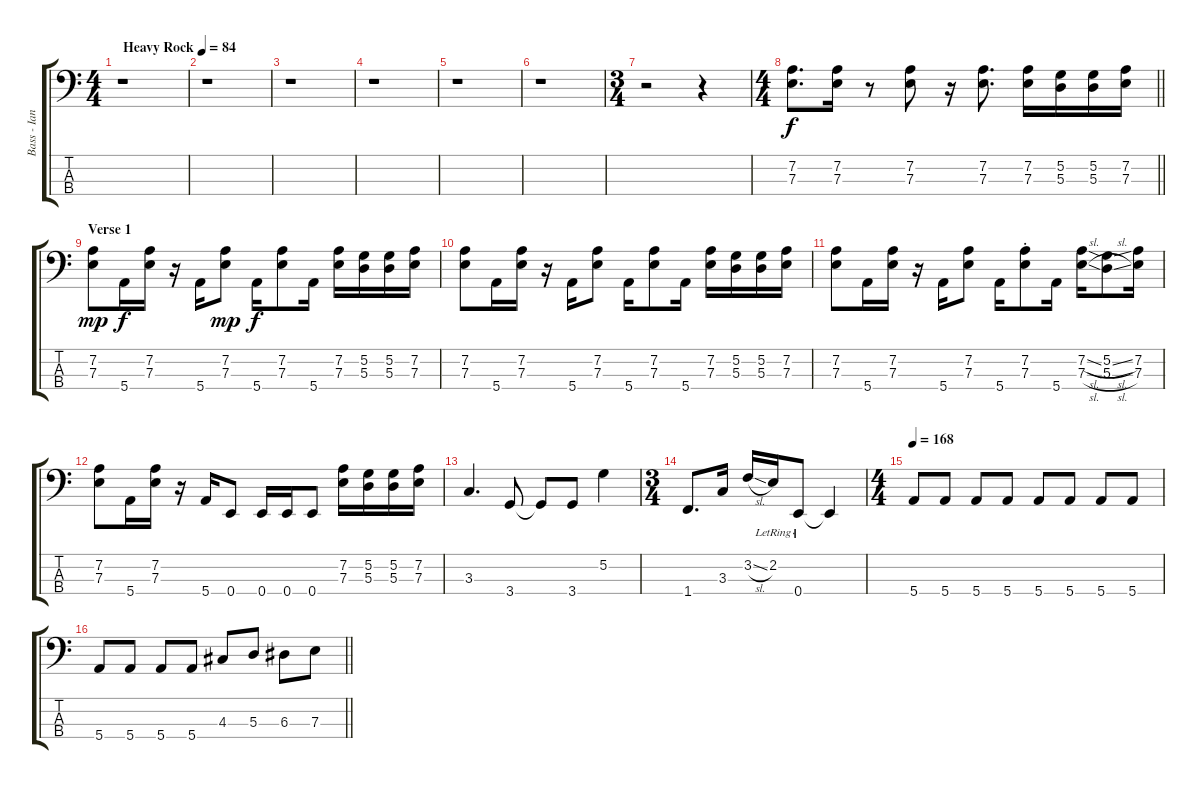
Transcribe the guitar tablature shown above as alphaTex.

\track ("Bass - Ian Hill" "Bass - Ian") {instrument electricbassfinger}
\staff {score tabs}
\tuning (G2 D2 A1 E1) {hide}
\ts (4 4)
\tempo (84 "Heavy Rock")
\clef f4
\ks c
r.1{dy f instrument electricbassfinger} |
r.1 |
r.1 |
r.1 |
r.1 |
r.1 |
\ts (3 4)
r.2 r.4 |
\ts (4 4)
\barLineRight lightlight
(7.2 7.3).8{d} (7.2 7.3).16 r.8 (7.2 7.3).8 r.16 (7.2 7.3).8{d} (7.2 7.3).16 (5.2 5.3).16 (5.2 5.3).16 (7.2 7.3).16 |
\section ("" "Verse 1")
(7.2 7.3).8{dy mp} 5.4.16{dy f} (7.2 7.3).16 r.16 5.4.16 (7.2 7.3).8{dy mp} 5.4.16{dy f} (7.2 7.3).8 5.4.16 (7.2 7.3).16 (5.2 5.3).16 (5.2 5.3).16 (7.2 7.3).16 |
(7.2 7.3).8 5.4.16 (7.2 7.3).16 r.16 5.4.16 (7.2 7.3).8 5.4.16 (7.2 7.3).8 5.4.16 (7.2 7.3).16 (5.2 5.3).16 (5.2 5.3).16 (7.2 7.3).16 |
(7.2 7.3).8 5.4.16 (7.2 7.3).16 r.16 5.4.16 (7.2 7.3).8 5.4.16 (7.2{st} 7.3{st}).8 5.4.16 (7.2{sl} 7.3{sl}).16 (5.2{sl} 5.3{sl}).8 (7.2 7.3).16 |
(7.2 7.3).8 5.4.16 (7.2 7.3).16 r.16 5.4.16 0.4.8 0.4.16 0.4.16 0.4.8 (7.2 7.3).16 (5.2 5.3).16 (5.2 5.3).16 (7.2 7.3).16 |
3.3.4{d} 3.4.8 3.4{t}.8 3.4.8 5.2.4 |
\ts (3 4)
1.4.8{d} 3.3.16 3.2{sl}.16 2.2{lr}.16 0.4{lr}.8 0.4{t}.4 |
\ts (4 4)
\tempo 168
5.4.8 5.4.8 5.4.8 5.4.8 5.4.8 5.4.8 5.4.8 5.4.8 |
\barLineRight lightlight
5.4.8 5.4.8 5.4.8 5.4.8 4.3.8 5.3.8 6.3.8 7.3.8
